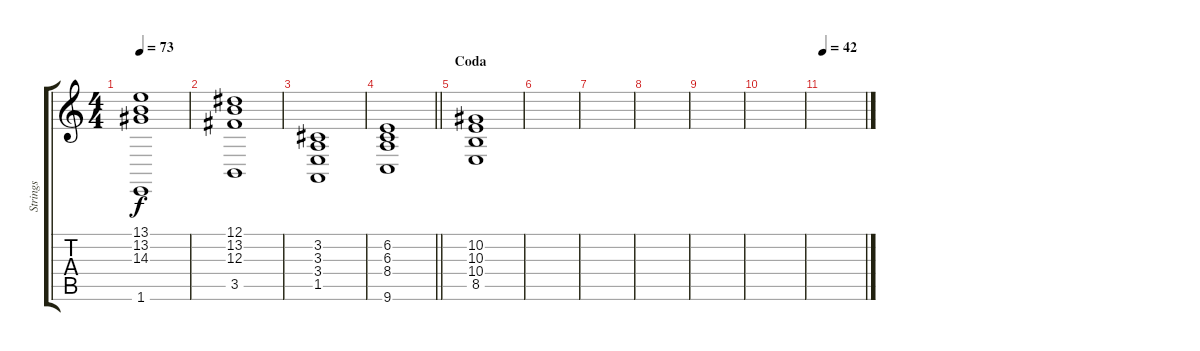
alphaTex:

\track ("Strings" "Strings") {instrument stringensemble1}
\staff {score tabs}
\tuning (Eb4 Bb3 Gb3 Db3 Ab2 Eb2) {hide}
\ts (4 4)
\tempo 73
\clef g2
\ks c
(13.1 13.2 14.3 1.6).1{dy f} |
(12.1 13.2 12.3 3.5).1 |
(3.2 3.3 3.4 1.5).1 |
\barLineRight lightlight
(6.2 6.3 8.4 9.6).1 |
\section ("" "Coda")
(10.2 10.3 10.4 8.5).1 |
|
|
|
|
|
\tempo 42
